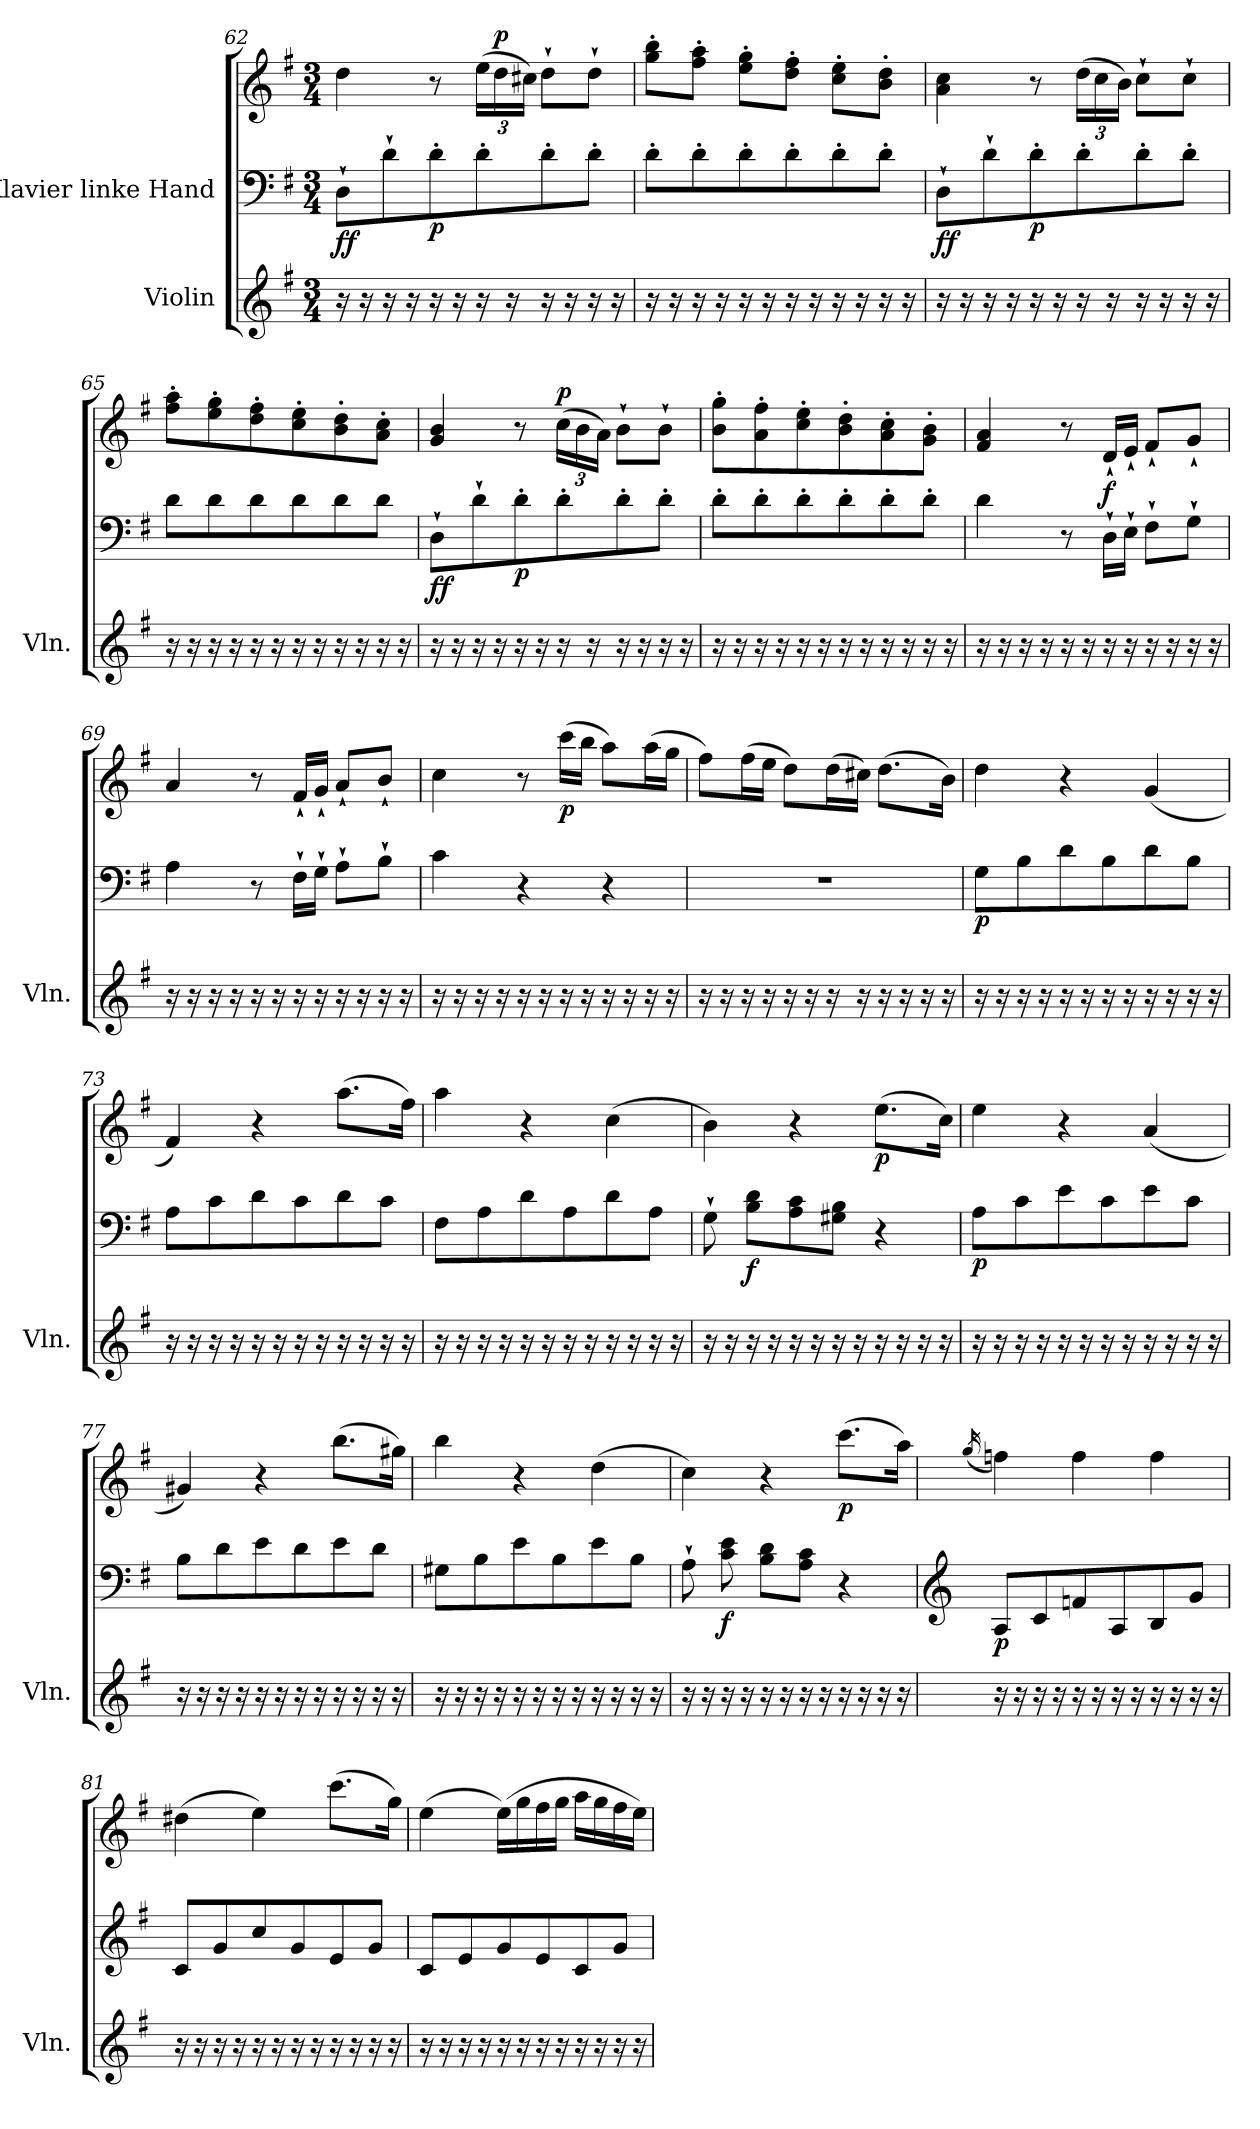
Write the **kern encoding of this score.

**kern	**kern	**kern	**dynam
*part2	*part1	*part1	*part1
*staff3	*staff2	*staff1	*staff1/2
*I"Violin	*I"Klavier linke Hand	*	*
*I'Vln.	*	*	*
!!LO:PB:g=z
*clefG2	*clefF4	*clefG2	*
*k[f#]	*k[f#]	*k[f#]	*
*M3/4	*M3/4	*M3/4	*
=62	=62	=62	=62
!	!	!	!LO:DY:b=2
!	!	!	!LO:DY:n=1:b
16r	8D`\L	4dd\	f f
16r	.	.	.
16r	8d`\	.	.
16r	.	.	.
!	!	!	!LO:DY:n=2:b=2
16r	8d'\	8r	p
16r	.	.	.
*	*	*Xbrackettup	*
16r	8d'\	(>24ee\LL	.
!	!	!	!LO:DY:n=3:a
.	.	24dd\	p
16r	.	.	.
.	.	24cc#X\JJ)	.
16r	8d'\	8dd`\L	.
16r	.	.	.
16r	8d'\J	8dd`\J	.
16r	.	.	.
=63	=63	=63	=63
16r	8d'\L	8gg\' 8bb\'L	.
16r	.	.	.
16r	8d'\	8ff#\' 8aa\'J	.
16r	.	.	.
16r	8d'\	8ee\' 8gg\'L	.
16r	.	.	.
16r	8d'\	8dd\' 8ff#\'J	.
16r	.	.	.
16r	8d'\	8cc\' 8ee\'L	.
16r	.	.	.
16r	8d'\J	8b\' 8dd\'J	.
16r	.	.	.
=64	=64	=64	=64
!	!	!	!LO:DY:b=2
!	!	!	!LO:DY:n=1:b
16r	8D`\L	4a\ 4cc\	f f
16r	.	.	.
16r	8d`\	.	.
16r	.	.	.
!	!	!	!LO:DY:n=2:b=2
16r	8d'\	8r	p
16r	.	.	.
16r	8d'\	(>24dd\LL	.
.	.	24cc\	.
16r	.	.	.
.	.	24b\JJ)	.
16r	8d'\	8cc`\L	.
16r	.	.	.
16r	8d'\J	8cc`\J	.
16r	.	.	.
=65	=65	=65	=65
16r	8d\L	8ff#\' 8aa\'L	.
16r	.	.	.
16r	8d\	8ee\' 8gg\'	.
16r	.	.	.
16r	8d\	8dd\' 8ff#\'	.
16r	.	.	.
16r	8d\	8cc\' 8ee\'	.
16r	.	.	.
16r	8d\	8b\' 8dd\'	.
16r	.	.	.
16r	8d\J	8a\' 8cc\'J	.
16r	.	.	.
!!LO:LB:g=z
=66	=66	=66	=66
!	!	!	!LO:DY:b=2
!	!	!	!LO:DY:n=1:b
16r	8D`\L	4g/ 4b/	f f
16r	.	.	.
16r	8d`\	.	.
16r	.	.	.
!	!	!	!LO:DY:n=2:b=2
16r	8d'\	8r	p
16r	.	.	.
!	!	!	!LO:DY:n=3:a
16r	8d'\	(>24cc\LL	p
.	.	24b\	.
16r	.	.	.
.	.	24a\JJ)	.
16r	8d'\	8b`\L	.
16r	.	.	.
16r	8d'\J	8b`\J	.
16r	.	.	.
=67	=67	=67	=67
16r	8d'\L	8b\' 8gg\'L	.
16r	.	.	.
16r	8d'\	8a\' 8ff#\'	.
16r	.	.	.
16r	8d'\	8cc\' 8ee\'	.
16r	.	.	.
16r	8d'\	8b\' 8dd\'	.
16r	.	.	.
16r	8d'\	8a\' 8cc\'	.
16r	.	.	.
16r	8d'\J	8g\' 8b\'J	.
16r	.	.	.
=68	=68	=68	=68
16r	4d\	4f#/ 4a/	.
16r	.	.	.
16r	.	.	.
16r	.	.	.
16r	8r	8r	.
16r	.	.	.
!	!	!	!LO:DY:a=2
16r	16D`\LL	16d`/LL	f
16r	16E`\JJ	16e`/JJ	.
16r	8F#`\L	8f#`/L	.
16r	.	.	.
16r	8G`\J	8g`/J	.
16r	.	.	.
=69	=69	=69	=69
16r	4A\	4a/	.
16r	.	.	.
16r	.	.	.
16r	.	.	.
16r	8r	8r	.
16r	.	.	.
16r	16F#`\LL	16f#`/LL	.
16r	16G`\JJ	16g`/JJ	.
16r	8A`\L	8a`/L	.
16r	.	.	.
16r	8B`\J	8b`/J	.
16r	.	.	.
!!LO:LB:g=z
=70	=70	=70	=70
16r	4c\	4cc\	.
16r	.	.	.
16r	.	.	.
16r	.	.	.
16r	4r	8r	.
16r	.	.	.
!	!	!	!LO:DY:b
16r	.	(>16ccc\LL	p
16r	.	16bb\JJ	.
16r	4r	8aa\L)	.
16r	.	.	.
16r	.	(>16aa\L	.
16r	.	16gg\JJ	.
=71	=71	=71	=71
16r	2.r	8ff#\L)	.
16r	.	.	.
16r	.	(>16ff#\L	.
16r	.	16ee\JJ	.
16r	.	8dd\L)	.
16r	.	.	.
16r	.	(>16dd\L	.
16r	.	16cc#X\JJ)	.
16r	.	(>8.dd\L	.
16r	.	.	.
16r	.	.	.
16r	.	16b\Jk)	.
=72	=72	=72	=72
!	!	!	!LO:DY:b=2
16r	8G\L	4dd\	p
16r	.	.	.
16r	8B\	.	.
16r	.	.	.
16r	8d\	4r	.
16r	.	.	.
16r	8B\	.	.
16r	.	.	.
16r	8d\	(<4g/	.
16r	.	.	.
16r	8B\J	.	.
16r	.	.	.
=73	=73	=73	=73
16r	8A\L	4f#/)	.
16r	.	.	.
16r	8c\	.	.
16r	.	.	.
16r	8d\	4r	.
16r	.	.	.
16r	8c\	.	.
16r	.	.	.
16r	8d\	(>8.aa\L	.
16r	.	.	.
16r	8c\J	.	.
16r	.	16ff#\Jk)	.
!!LO:PB:g=z
=74	=74	=74	=74
16r	8F#\L	4aa\	.
16r	.	.	.
16r	8A\	.	.
16r	.	.	.
16r	8d\	4r	.
16r	.	.	.
16r	8A\	.	.
16r	.	.	.
16r	8d\	(>4cc\	.
16r	.	.	.
16r	8A\J	.	.
16r	.	.	.
=75	=75	=75	=75
16r	8G`\	4b\)	.
16r	.	.	.
!	!	!	!LO:DY:b=2
16r	8B\ 8d\L	.	f
16r	.	.	.
16r	8A\ 8c\	4r	.
16r	.	.	.
16r	8G#X\ 8B\J	.	.
16r	.	.	.
!	!	!	!LO:DY:b
16r	4r	(>8.ee\L	p
16r	.	.	.
16r	.	.	.
16r	.	16cc\Jk)	.
=76	=76	=76	=76
!	!	!	!LO:DY:b=2
16r	8A\L	4ee\	p
16r	.	.	.
16r	8c\	.	.
16r	.	.	.
16r	8e\	4r	.
16r	.	.	.
16r	8c\	.	.
16r	.	.	.
16r	8e\	(<4a/	.
16r	.	.	.
16r	8c\J	.	.
16r	.	.	.
=77	=77	=77	=77
16r	8B\L	4g#X/)	.
16r	.	.	.
16r	8d\	.	.
16r	.	.	.
16r	8e\	4r	.
16r	.	.	.
16r	8d\	.	.
16r	.	.	.
16r	8e\	(>8.bb\L	.
16r	.	.	.
16r	8d\J	.	.
16r	.	16gg#X\Jk)	.
!!LO:LB:g=z
=78	=78	=78	=78
16r	8G#X\L	4bb\	.
16r	.	.	.
16r	8B\	.	.
16r	.	.	.
16r	8e\	4r	.
16r	.	.	.
16r	8B\	.	.
16r	.	.	.
16r	8e\	(>4dd\	.
16r	.	.	.
16r	8B\J	.	.
16r	.	.	.
=79	=79	=79	=79
16r	8A`\	4cc\)	.
16r	.	.	.
!	!	!	!LO:DY:b=2
16r	8c\ 8e\	.	f
16r	.	.	.
16r	8B\ 8d\L	4r	.
16r	.	.	.
16r	8A\ 8c\J	.	.
16r	.	.	.
!	!	!	!LO:DY:b
16r	4r	(>8.ccc\L	p
16r	.	.	.
16r	.	.	.
16r	.	16aa\Jk)	.
=80	=80	=80	=80
*	*clefG2	*	*
.	.	(<16qgg/	.
!	!	!	!LO:DY:b=2
16r	8A/L	4ffn\)	p
16r	.	.	.
16r	8c/	.	.
16r	.	.	.
16r	8fn/	4ff\	.
16r	.	.	.
16r	8A/	.	.
16r	.	.	.
16r	8B/	4ff\	.
16r	.	.	.
16r	8g/J	.	.
16r	.	.	.
=81	=81	=81	=81
16r	8c/L	(>4dd#X\	.
16r	.	.	.
16r	8g/	.	.
16r	.	.	.
16r	8cc/	4ee\)	.
16r	.	.	.
16r	8g/	.	.
16r	.	.	.
16r	8e/	(>8.ccc\L	.
16r	.	.	.
16r	8g/J	.	.
16r	.	16gg\Jk)	.
!!LO:LB:g=z
=82	=82	=82	=82
16r	8c/L	(>4ee\	.
16r	.	.	.
16r	8e/	.	.
16r	.	.	.
16r	8g/	(>16ee\LL)	.
16r	.	16gg\	.
16r	8e/	16ff#\	.
16r	.	16gg\JJ	.
16r	8c/	16aa\LL	.
16r	.	16gg\	.
16r	8g/J	16ff#\	.
16r	.	16ee\JJ)	.
=	=	=	=
*-	*-	*-	*-
